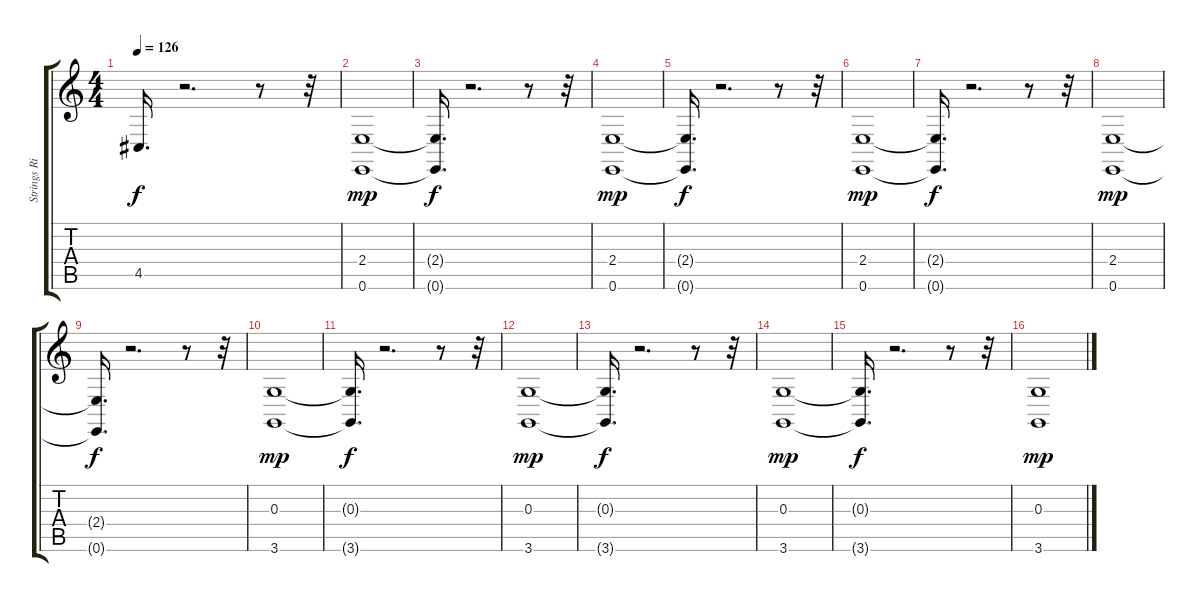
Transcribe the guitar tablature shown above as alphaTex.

\track ("Strings Right" "Strings Ri") {instrument stringensemble1}
\staff {score tabs}
\tuning (E4 B3 G3 D3 A2 E2) {hide}
\ts (4 4)
\tempo 126
\clef g2
\ks c
4.5{t}.16{d dy f} r.2{d} r.8 r.32 |
(2.4 0.6).1{dy mp volume 11} |
(2.4{t} 0.6{t}).16{d dy f} r.2{d} r.8 r.32 |
(2.4 0.6).1{dy mp volume 11} |
(2.4{t} 0.6{t}).16{d dy f} r.2{d} r.8 r.32 |
(2.4 0.6).1{dy mp volume 11} |
(2.4{t} 0.6{t}).16{d dy f} r.2{d} r.8 r.32 |
(2.4 0.6).1{dy mp volume 11} |
(2.4{t} 0.6{t}).16{d dy f} r.2{d} r.8 r.32 |
(0.3 3.6).1{dy mp volume 11} |
(0.3{t} 3.6{t}).16{d dy f} r.2{d} r.8 r.32 |
(0.3 3.6).1{dy mp volume 11} |
(0.3{t} 3.6{t}).16{d dy f} r.2{d} r.8 r.32 |
(0.3 3.6).1{dy mp volume 11} |
(0.3{t} 3.6{t}).16{d dy f} r.2{d} r.8 r.32 |
(0.3 3.6).1{dy mp volume 11}
